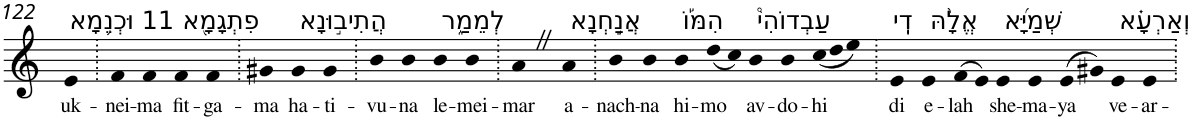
**kern	**text
*part1	*part1
*staff1	*staff1
*I"Piano	*
*I'Pno	*
!!LO:PB:g=z
*clefG2	*
*k[]	*
=122	=122
!LO:TX:a:t=11 וּכְנֵ֥מָא	!
!	!LO:LY:b
4e	uk-
=123.	=123.
!	!LO:LY:b
4f	-nei-
!	!LO:LY:b
4f	-ma
!LO:TX:a:t=פִתְגָמָ֖א	!
!	!LO:LY:b
4f	fit-
!	!LO:LY:b
4f	-ga-
=124.	=124.
!	!LO:LY:b
4g#X	-ma
!LO:TX:a:t=הֲתִיב֣וּנָא	!
!	!LO:LY:b
4g#	ha-
!	!LO:LY:b
4g#	-ti-
=125.	=125.
!	!LO:LY:b
4b	-vu-
!	!LO:LY:b
4b	-na
!LO:TX:a:t=לְמֵמַ֑ר	!
!	!LO:LY:b
4b	le-
!	!LO:LY:b
4b	-mei-
=126.	=126.
!	!LO:LY:b
4aZ	-mar
!LO:TX:a:t=אֲנַ֣חְנָא	!
!	!LO:LY:b
4a	a-
=127.	=127.
!	!LO:LY:b
4b	-nach-
!	!LO:LY:b
4b	-na
!LO:TX:a:t=הִמּ֡וֹ	!
!	!LO:LY:b
4b	hi-
!	!LO:LY:b
(<8dd	-mo
8cc)	.
!LO:TX:a:t=עַבְדוֹהִי֩	!
!	!LO:LY:b
4b	av-
!	!LO:LY:b
4b	-do-
*Xtuplet	*
!	!LO:LY:b
(<12cc	-hi
12dd	.
12ee)	.
=128.	=128.
!LO:TX:a:t=דִֽי	!
!	!LO:LY:b
4e	di
!LO:TX:a:t=אֱלָ֨הּ	!
!	!LO:LY:b
4e	e-
!	!LO:LY:b
(>8f	-lah
8e)	.
!LO:TX:a:t=שְׁמַיָּ֜א	!
!	!LO:LY:b
4e	she-
!	!LO:LY:b
4e	-ma-
!	!LO:LY:b
(>8e	-ya
8g#X)	.
!LO:TX:a:t=וְאַרְעָ֗א	!
!	!LO:LY:b
4e	ve-
!	!LO:LY:b
4e	-ar-
=.	=.
*-	*-
